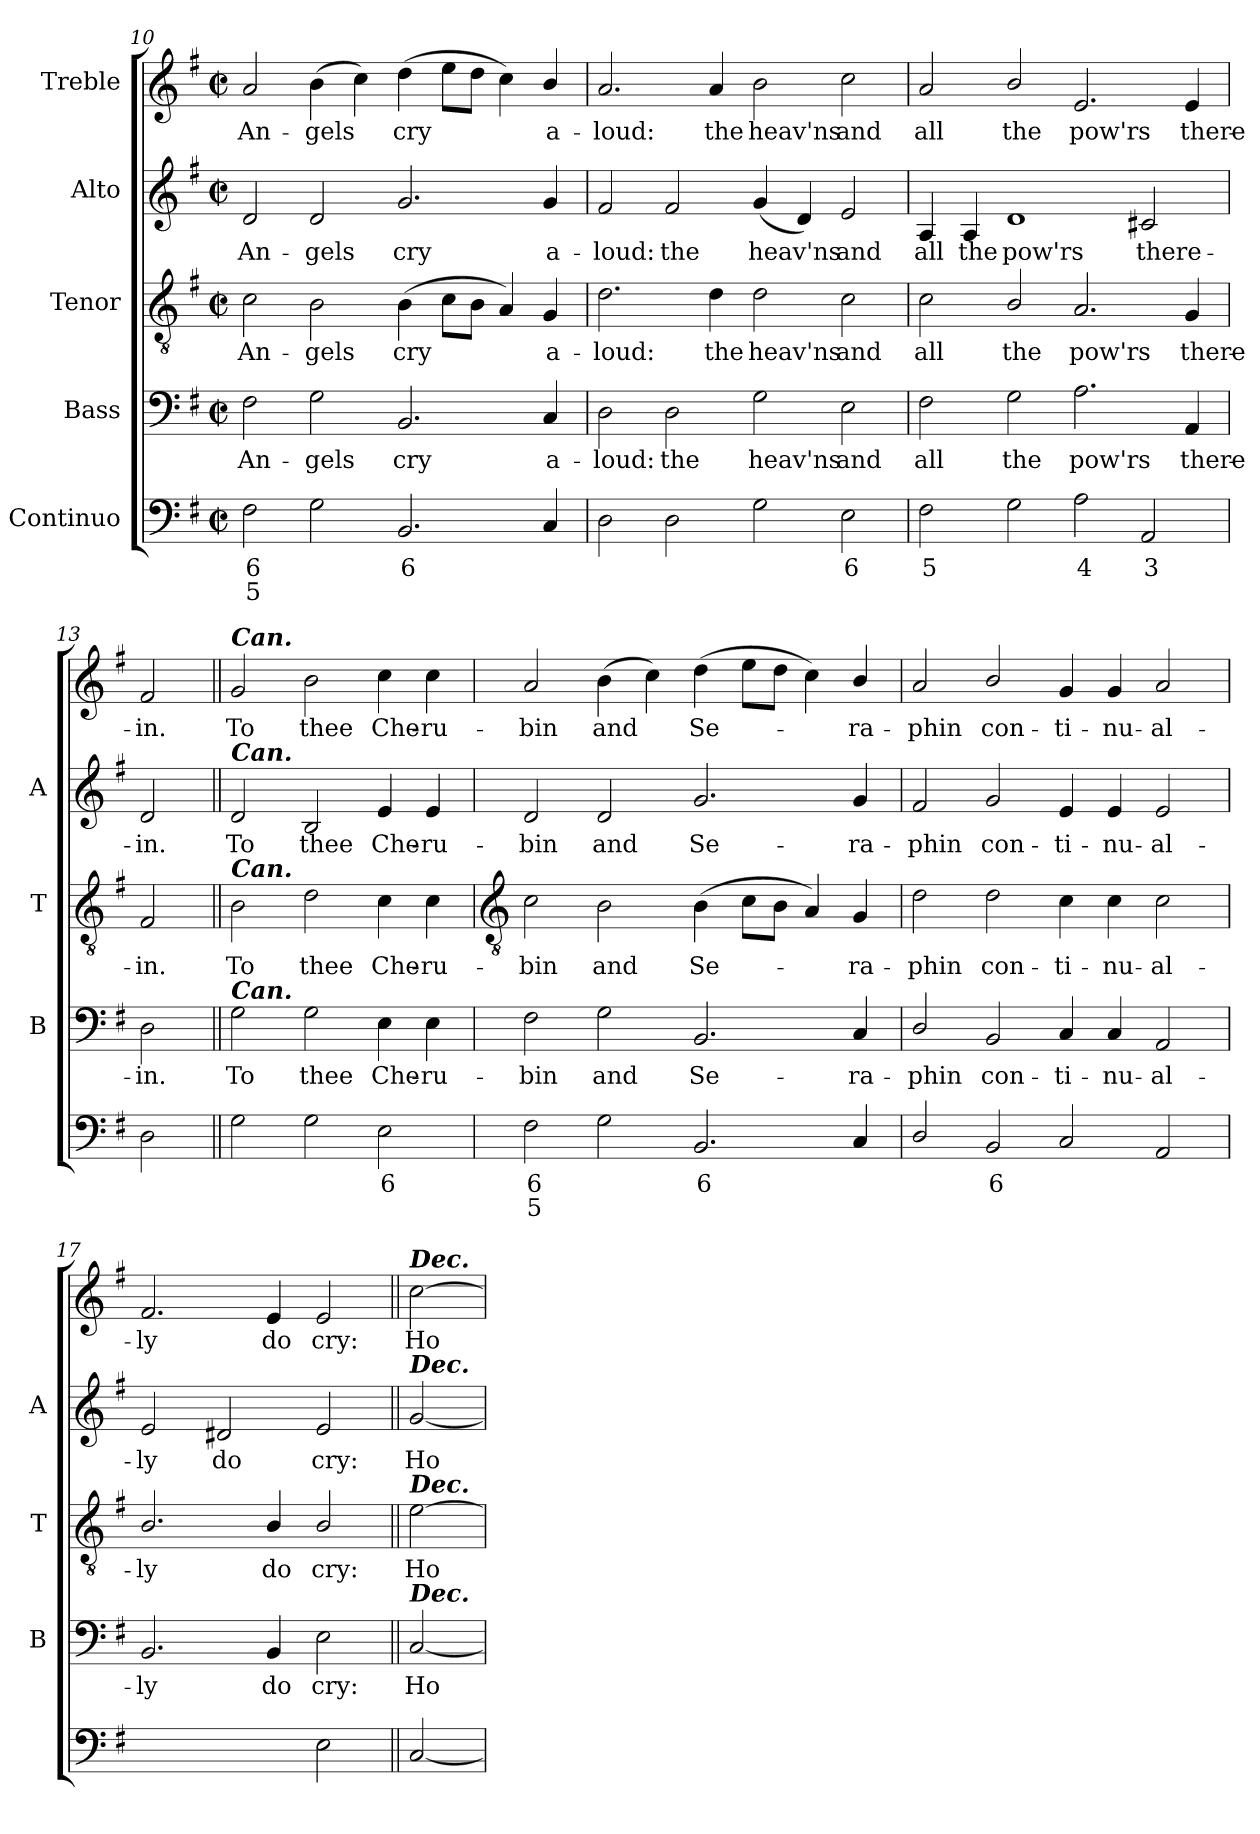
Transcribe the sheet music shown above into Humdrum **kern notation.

**kern	**text	**text	**kern	**text	**kern	**text	**kern	**text	**kern	**text
*part5	*part5	*part5	*part4	*part4	*part3	*part3	*part2	*part2	*part1	*part1
*staff5	*staff5	*staff5	*staff4	*staff4	*staff3	*staff3	*staff2	*staff2	*staff1	*staff1
*I"Continuo	*	*	*I"Bass	*	*I"Tenor	*	*I"Alto	*	*I"Treble	*
*	*	*	*I'B	*	*I'T	*	*I'A	*	*	*
!!LO:LB:g=z
*clefF4	*	*	*clefF4	*	*clefGv2	*	*clefG2	*	*clefG2	*
*k[f#]	*	*	*k[f#]	*	*k[f#]	*	*k[f#]	*	*k[f#]	*
*G:	*	*	*G:	*	*G:	*	*G:	*	*G:	*
*M4/2	*	*	*M4/2	*	*M4/2	*	*M4/2	*	*M4/2	*
*met(c|)	*	*	*met(c|)	*	*met(c|)	*	*met(c|)	*	*met(c|)	*
=10	=10	=10	=10	=10	=10	=10	=10	=10	=10	=10
!	!LO:LY:b	!LO:LY:b	!	!LO:LY:b	!	!LO:LY:b	!	!LO:LY:b	!	!LO:LY:b
2F#	6	5	2F#	An-	2c	An-	2d	An-	2a	An-
!	!	!	!	!LO:LY:b	!	!LO:LY:b	!	!LO:LY:b	!	!LO:LY:b
2G	.	.	2G	-gels	2B	-gels	2d	-gels	(>4b	-gels
.	.	.	.	.	.	.	.	.	4cc)	.
!	!LO:LY:b	!	!	!LO:LY:b	!	!LO:LY:b	!	!LO:LY:b	!	!LO:LY:b
2.BB	6	.	2.BB	cry	(>4B	cry	2.g	cry	(>4dd	cry
.	.	.	.	.	8cL	.	.	.	8eeL	.
.	.	.	.	.	8BJ	.	.	.	8ddJ	.
.	.	.	.	.	4A)	.	.	.	4cc)	.
!	!	!	!	!LO:LY:b	!	!LO:LY:b	!	!LO:LY:b	!	!LO:LY:b
4C	.	.	4C	a-	4G	a-	4g	a-	4b/	a-
=11	=11	=11	=11	=11	=11	=11	=11	=11	=11	=11
!	!	!	!	!LO:LY:b	!	!LO:LY:b	!	!LO:LY:b	!	!LO:LY:b
2D	.	.	2D	-loud:	2.d	-loud:	2f#	-loud:	2.a	-loud:
!	!	!	!	!LO:LY:b	!	!	!	!LO:LY:b	!	!
2D	.	.	2D	the	.	.	2f#	the	.	.
!	!	!	!	!	!	!LO:LY:b	!	!	!	!LO:LY:b
.	.	.	.	.	4d	the	.	.	4a	the
!	!	!	!	!LO:LY:b	!	!LO:LY:b	!	!LO:LY:b	!	!LO:LY:b
2G	.	.	2G	heav'ns	2d	heav'ns	(<4g	heav'ns	2b	heav'ns
.	.	.	.	.	.	.	4d)	.	.	.
!	!LO:LY:b	!	!	!LO:LY:b	!	!LO:LY:b	!	!LO:LY:b	!	!LO:LY:b
2E	6	.	2E	and	2c	and	2e	and	2cc	and
=12	=12	=12	=12	=12	=12	=12	=12	=12	=12	=12
!	!LO:LY:b	!	!	!LO:LY:b	!	!LO:LY:b	!	!LO:LY:b	!	!LO:LY:b
2F#	5	.	2F#	all	2c	all	4A	all	2a	all
!	!	!	!	!	!	!	!	!LO:LY:b	!	!
.	.	.	.	.	.	.	4A	the	.	.
!	!	!	!	!LO:LY:b	!	!LO:LY:b	!	!LO:LY:b	!	!LO:LY:b
2G	.	.	2G	the	2B/	the	1d	pow'rs	2b/	the
!	!LO:LY:b	!	!	!LO:LY:b	!	!LO:LY:b	!	!	!	!LO:LY:b
2A	4	.	2.A	pow'rs	2.A	pow'rs	.	.	2.e	pow'rs
!	!LO:LY:b	!	!	!	!	!	!	!LO:LY:b	!	!
2AA	3	.	.	.	.	.	2c#X	there-	.	.
!	!	!	!	!LO:LY:b	!	!LO:LY:b	!	!	!	!LO:LY:b
.	.	.	4AA	there-	4G	there-	.	.	4e	there-
=13	=13	=13	=13	=13	=13	=13	=13	=13	=13	=13
!	!	!	!	!LO:LY:b	!	!LO:LY:b	!	!LO:LY:b	!	!LO:LY:b
2D	.	.	2D	-in.	2F#	-in.	2d	-in.	2f#	-in.
=14||	=14||	=14||	=14||	=14||	=14||	=14||	=14||	=14||	=14||	=14||
!	!	!	!	!	!	!	!	!	!LO:TX:a:Bi:t=Can.	!
!	!	!	!	!	!	!	!LO:TX:a:Bi:t=Can.	!	!	!
!	!	!	!	!	!LO:TX:a:Bi:t=Can.	!	!	!	!	!
!	!	!	!LO:TX:a:Bi:t=Can.	!	!	!	!	!	!	!
!	!	!	!	!LO:LY:b	!	!LO:LY:b	!	!LO:LY:b	!	!LO:LY:b
2G	.	.	2G	To	2B	To	2d	To	2g	To
!	!	!	!	!LO:LY:b	!	!LO:LY:b	!	!LO:LY:b	!	!LO:LY:b
2G	.	.	2G	thee	2d	thee	2B	thee	2b	thee
!	!LO:LY:b	!	!	!LO:LY:b	!	!LO:LY:b	!	!LO:LY:b	!	!LO:LY:b
2E	6	.	4E	Che-	4c	Che-	4e	Che-	4cc	Che-
!	!	!	!	!LO:LY:b	!	!LO:LY:b	!	!LO:LY:b	!	!LO:LY:b
.	.	.	4E	-ru-	4c	-ru-	4e	-ru-	4cc	-ru-
!!LO:LB:g=z
=15	=15	=15	=15	=15	=15	=15	=15	=15	=15	=15
*	*	*	*	*	*clefGv2	*	*	*	*	*
!	!LO:LY:b	!LO:LY:b	!	!LO:LY:b	!	!LO:LY:b	!	!LO:LY:b	!	!LO:LY:b
2F#	6	5	2F#	-bin	2c	-bin	2d	-bin	2a	-bin
!	!	!	!	!LO:LY:b	!	!LO:LY:b	!	!LO:LY:b	!	!LO:LY:b
2G	.	.	2G	and	2B	and	2d	and	(>4b	and
.	.	.	.	.	.	.	.	.	4cc)	.
!	!LO:LY:b	!	!	!LO:LY:b	!	!LO:LY:b	!	!LO:LY:b	!	!LO:LY:b
2.BB	6	.	2.BB	Se-	(>4B	Se-	2.g	Se-	(>4dd	Se-
.	.	.	.	.	8cL	.	.	.	8eeL	.
.	.	.	.	.	8BJ	.	.	.	8ddJ	.
.	.	.	.	.	4A)	.	.	.	4cc)	.
!	!	!	!	!LO:LY:b	!	!LO:LY:b	!	!LO:LY:b	!	!LO:LY:b
4C	.	.	4C	-ra-	4G	ra-	4g	-ra-	4b/	ra-
=16	=16	=16	=16	=16	=16	=16	=16	=16	=16	=16
!	!	!	!	!LO:LY:b	!	!LO:LY:b	!	!LO:LY:b	!	!LO:LY:b
2D/	.	.	2D/	-phin	2d	-phin	2f#	-phin	2a	-phin
!	!LO:LY:b	!	!	!LO:LY:b	!	!LO:LY:b	!	!LO:LY:b	!	!LO:LY:b
2BB	6	.	2BB	con-	2d	con-	2g	con-	2b/	con-
!	!	!	!	!LO:LY:b	!	!LO:LY:b	!	!LO:LY:b	!	!LO:LY:b
2C	.	.	4C	-ti-	4c	-ti-	4e	-ti-	4g	-ti-
!	!	!	!	!LO:LY:b	!	!LO:LY:b	!	!LO:LY:b	!	!LO:LY:b
.	.	.	4C	-nu-	4c	-nu-	4e	-nu-	4g	-nu-
!	!	!	!	!LO:LY:b	!	!LO:LY:b	!	!LO:LY:b	!	!LO:LY:b
2AA	.	.	2AA	-al-	2c	-al-	2e	-al-	2a	-al-
=17	=17	=17	=17	=17	=17	=17	=17	=17	=17	=17
!	!LO:LY:b	!	!	!LO:LY:b	!	!LO:LY:b	!	!LO:LY:b	!	!LO:LY:b
[2BByy	4	.	2.BB	-ly	2.B/	-ly	2e	-ly	2.f#	-ly
!	!LO:LY:b	!	!	!	!	!	!	!LO:LY:b	!	!
2BByy]	3	.	.	.	.	.	2d#X/	do	.	.
!	!	!	!	!LO:LY:b	!	!LO:LY:b	!	!	!	!LO:LY:b
.	.	.	4BB	do	4B/	do	.	.	4e	do
!	!	!	!	!LO:LY:b	!	!LO:LY:b	!	!LO:LY:b	!	!LO:LY:b
2E	.	.	2E	cry:	2B/	cry:	2e	cry:	2e	cry:
=18||	=18||	=18||	=18||	=18||	=18||	=18||	=18||	=18||	=18||	=18||
!	!	!	!	!	!	!	!	!	!LO:TX:a:Bi:t=Dec.	!
!	!	!	!	!	!	!	!LO:TX:a:Bi:t=Dec.	!	!	!
!	!	!	!	!	!LO:TX:a:Bi:t=Dec.	!	!	!	!	!
!	!	!	!LO:TX:a:Bi:t=Dec.	!	!	!	!	!	!	!
!	!	!	!	!LO:LY:b	!	!LO:LY:b	!	!LO:LY:b	!	!LO:LY:b
[2C	.	.	[2C	Ho-	[2e	Ho-	[2g	Ho-	[2cc	Ho-
=	=	=	=	=	=	=	=	=	=	=
*-	*-	*-	*-	*-	*-	*-	*-	*-	*-	*-
